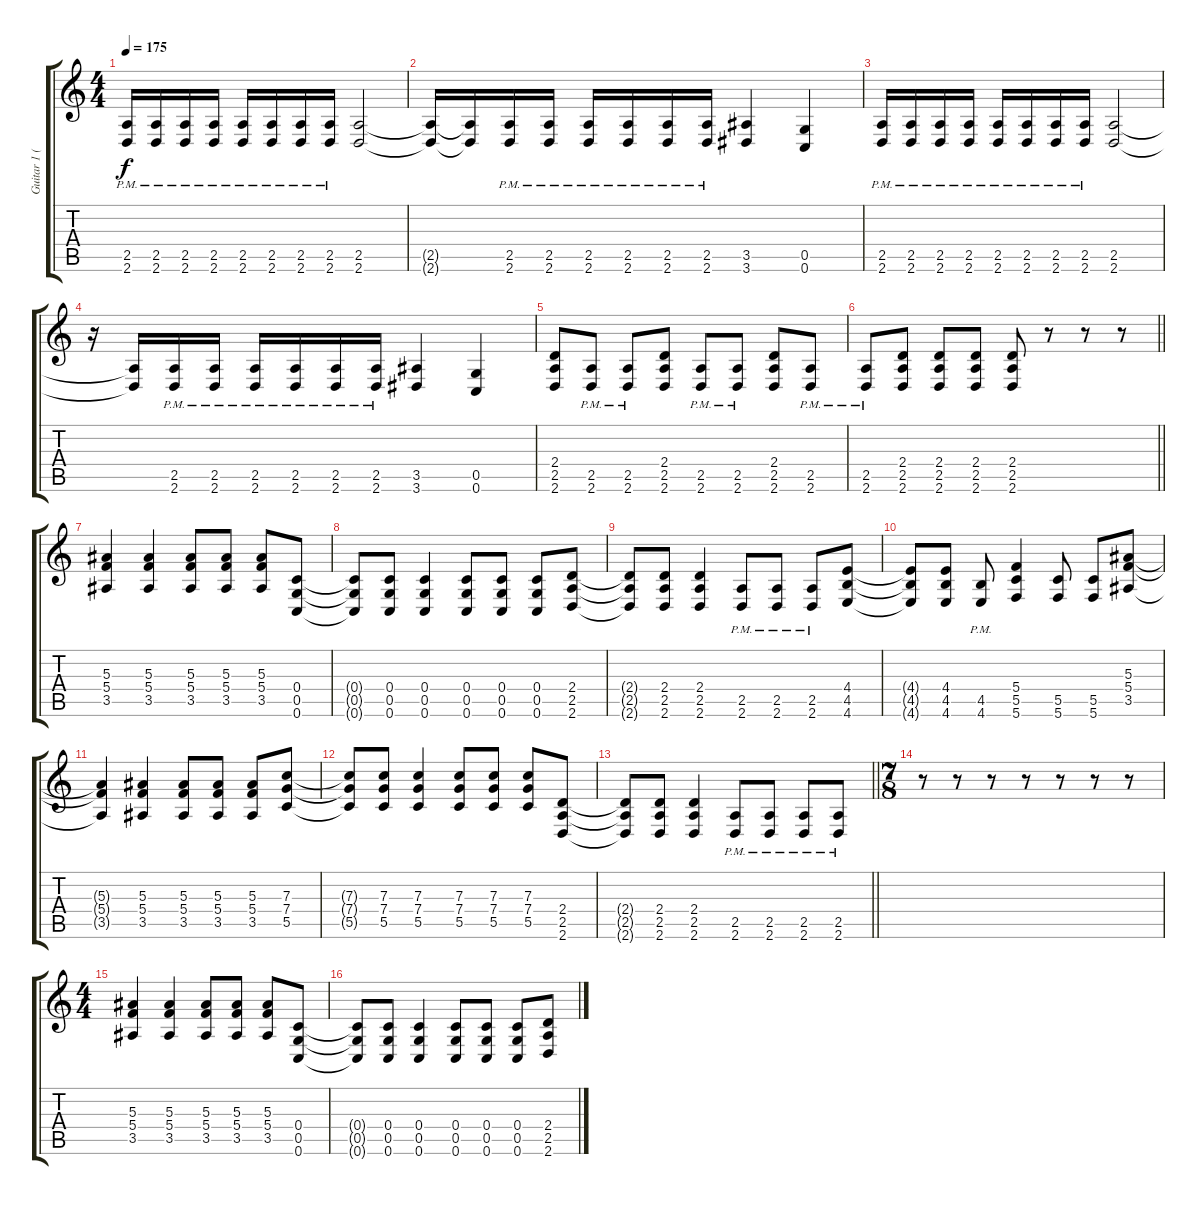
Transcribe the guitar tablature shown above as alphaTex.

\track ("Guitar 1 (Distorted- Tuck)" "Guitar 1 (") {instrument distortionguitar}
\staff {score tabs}
\tuning (D4 A3 F3 C3 G2 C2) {hide}
\ts (4 4)
\tempo 175
\clef g2
\ks c
(2.5{pm} 2.6{pm}).16{dy f} (2.5{pm} 2.6{pm}).16 (2.5{pm} 2.6{pm}).16 (2.5{pm} 2.6{pm}).16 (2.5{pm} 2.6{pm}).16 (2.5{pm} 2.6{pm}).16 (2.5{pm} 2.6{pm}).16 (2.5{pm} 2.6{pm}).16 (2.5 2.6).2 |
(2.5{t} 2.6{t}).16 (2.5{t} 2.6{t}).16 (2.5{pm} 2.6{pm}).16 (2.5{pm} 2.6{pm}).16 (2.5{pm} 2.6{pm}).16 (2.5{pm} 2.6{pm}).16 (2.5{pm} 2.6{pm}).16 (2.5{pm} 2.6{pm}).16 (3.5 3.6).4 (0.5 0.6).4 |
(2.5{pm} 2.6{pm}).16 (2.5{pm} 2.6{pm}).16 (2.5{pm} 2.6{pm}).16 (2.5{pm} 2.6{pm}).16 (2.5{pm} 2.6{pm}).16 (2.5{pm} 2.6{pm}).16 (2.5{pm} 2.6{pm}).16 (2.5{pm} 2.6{pm}).16 (2.5 2.6).2 |
r.16 (2.5{t} 2.6{t}).16 (2.5{pm} 2.6{pm}).16 (2.5{pm} 2.6{pm}).16 (2.5{pm} 2.6{pm}).16 (2.5{pm} 2.6{pm}).16 (2.5{pm} 2.6{pm}).16 (2.5{pm} 2.6{pm}).16 (3.5 3.6).4 (0.5 0.6).4 |
(2.4 2.5 2.6).8 (2.5{pm} 2.6{pm}).8 (2.5{pm} 2.6{pm}).8 (2.4 2.5 2.6).8 (2.5{pm} 2.6{pm}).8 (2.5{pm} 2.6{pm}).8 (2.4 2.5 2.6).8 (2.5{pm} 2.6{pm}).8 |
\barLineRight lightlight
(2.5{pm} 2.6{pm}).8 (2.4 2.5 2.6).8 (2.4 2.5 2.6).8 (2.4 2.5 2.6).8 (2.4 2.5 2.6).8 r.8 r.8 r.8 |
(5.3 5.4 3.5).4 (5.3 5.4 3.5).4 (5.3 5.4 3.5).8 (5.3 5.4 3.5).8 (5.3 5.4 3.5).8 (0.4 0.5 0.6).8 |
(0.4{t} 0.5{t} 0.6{t}).8 (0.4 0.5 0.6).8 (0.4 0.5 0.6).4 (0.4 0.5 0.6).8 (0.4 0.5 0.6).8 (0.4 0.5 0.6).8 (2.4 2.5 2.6).8 |
(2.4{t} 2.5{t} 2.6{t}).8 (2.4 2.5 2.6).8 (2.4 2.5 2.6).4 (2.5{pm} 2.6{pm}).8 (2.5{pm} 2.6{pm}).8 (2.5{pm} 2.6{pm}).8 (4.4 4.5 4.6).8 |
(4.4{t} 4.5{t} 4.6{t}).8 (4.4 4.5 4.6).8 (4.5{pm} 4.6{pm}).8 (5.4 5.5 5.6).4 (5.5 5.6).8 (5.5 5.6).8 (5.3 5.4 3.5).8 |
(5.3{t} 5.4{t} 3.5{t}).4 (5.3 5.4 3.5).4 (5.3 5.4 3.5).8 (5.3 5.4 3.5).8 (5.3 5.4 3.5).8 (7.3 7.4 5.5).8 |
(7.3{t} 7.4{t} 5.5{t}).8 (7.3 7.4 5.5).8 (7.3 7.4 5.5).4 (7.3 7.4 5.5).8 (7.3 7.4 5.5).8 (7.3 7.4 5.5).8 (2.4 2.5 2.6).8 |
\barLineRight lightlight
(2.4{t} 2.5{t} 2.6{t}).8 (2.4 2.5 2.6).8 (2.4 2.5 2.6).4 (2.5{pm} 2.6{pm}).8 (2.5{pm} 2.6{pm}).8 (2.5{pm} 2.6{pm}).8 (2.5{pm} 2.6{pm}).8 |
\ts (7 8)
r.8 r.8 r.8 r.8 r.8 r.8 r.8 |
\ts (4 4)
(5.3 5.4 3.5).4 (5.3 5.4 3.5).4 (5.3 5.4 3.5).8 (5.3 5.4 3.5).8 (5.3 5.4 3.5).8 (0.4 0.5 0.6).8 |
(0.4{t} 0.5{t} 0.6{t}).8 (0.4 0.5 0.6).8 (0.4 0.5 0.6).4 (0.4 0.5 0.6).8 (0.4 0.5 0.6).8 (0.4 0.5 0.6).8 (2.4 2.5 2.6).8
